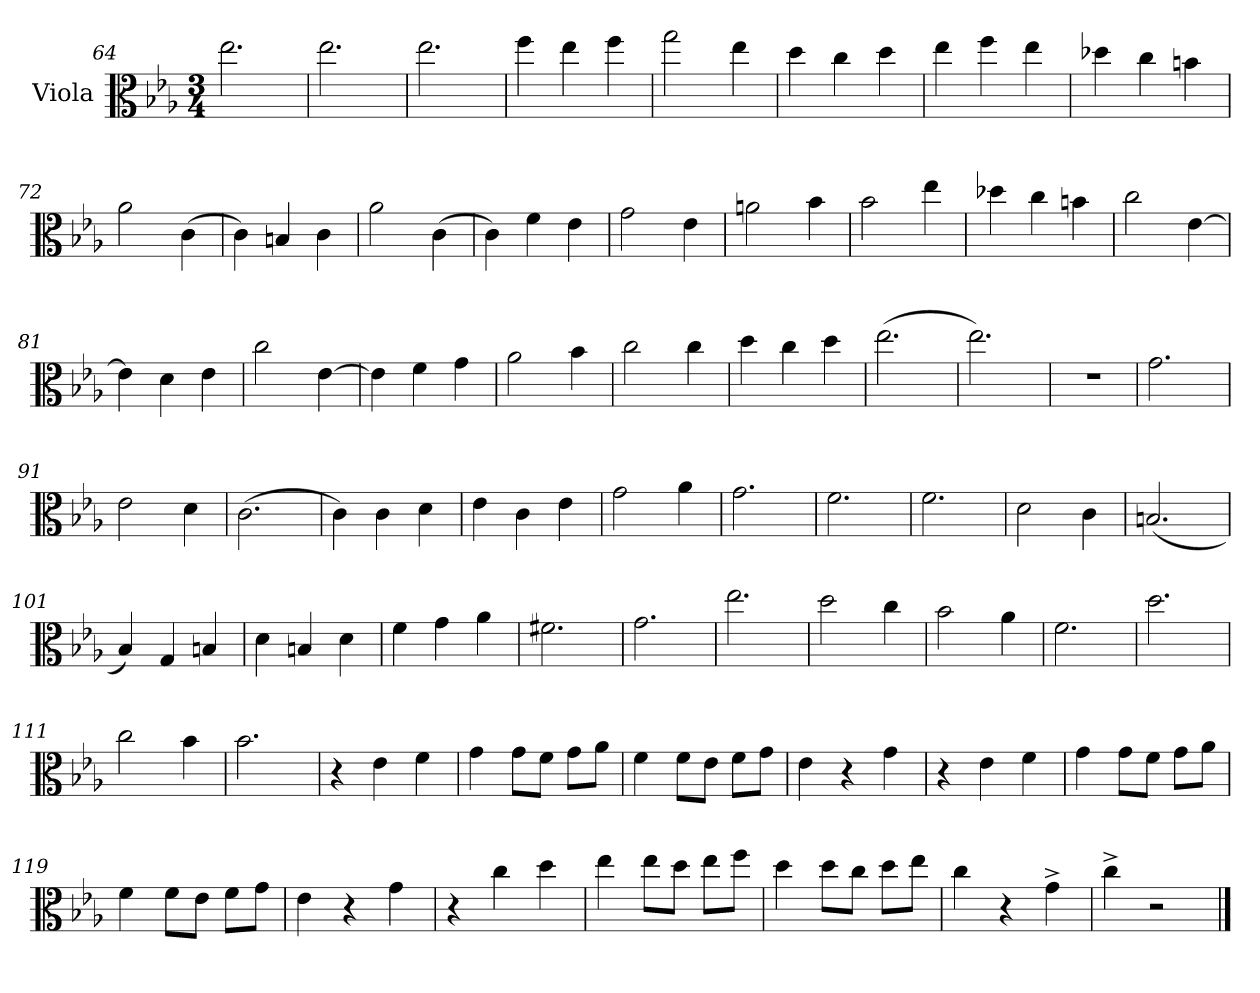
**kern
*part1
*staff1
*I"Viola
*I'Vla.
*clefC3
*k[b-e-a-]
*M3/4
=64
2.ee-\
=65
2.ee-\
=66
2.ee-\
=67
4ff\
4ee-\
4ff\
=68
2gg\
4ee-\
!!LO:LB:g=z
=69
4dd\
4cc\
4dd\
=70
4ee-\
4ff\
4ee-\
=71
4dd-X\
4cc\
4bn\
=72
2a-\
(4c\
=73
4c\)
4Bn/
4c\
=74
2a-\
(4c\
=75
4c\)
4f\
4e-\
=76
2g\
4e-\
=77
2an\
4b-\
=78
2b-\
4ee-\
=79
4dd-X\
4cc\
4bn\
!!LO:LB:g=z
=80
2cc\
[4e-\
=81
4e-\]
4d\
4e-\
=82
2cc\
[4e-\
=83
4e-\]
4f\
4g\
=84
2a-\
4b-\
=85
2cc\
4cc\
=86
4dd\
4cc\
4dd\
=87
(2.ee-\
=88
2.ee-\)
=89
2.r
=90
2.g\
=91
2e-\
4d\
=92
(2.c\
!!LO:LB:g=z
=93
4c\)
4c\
4d\
=94
4e-\
4c\
4e-\
=95
2g\
4a-\
=96
2.g\
=97
2.f\
=98
2.f\
=99
2d\
4c\
=100
(2.Bn/
=101
4B-/)
4G/
4Bn/
=102
4d\
4Bn/
4d\
=103
4f\
4g\
4a-\
=104
2.f#X\
=105
2.g\
!!LO:PB:g=z
=106
2.ee-\
=107
2dd\
4cc\
=108
2b-\
4a-\
=109
2.f\
=110
2.dd\
=111
2cc\
4b-\
=112
2.b-\
=113
4r
4e-\
4f\
=114
4g\
8g\L
8f\J
8g\L
8a-\J
=115
4f\
8f\L
8e-\J
8f\L
8g\J
=116
4e-\
4r
4g\
=117
4r
4e-\
4f\
!!LO:LB:g=z
=118
4g\
8g\L
8f\J
8g\L
8a-\J
=119
4f\
8f\L
8e-\J
8f\L
8g\J
=120
4e-\
4r
4g\
=121
4r
4cc\
4dd\
=122
4ee-\
8ee-\L
8dd\J
8ee-\L
8ff\J
=123
4dd\
8dd\L
8cc\J
8dd\L
8ee-\J
=124
4cc\
4r
4g^\
=125
4cc^\
2r
==
*-
